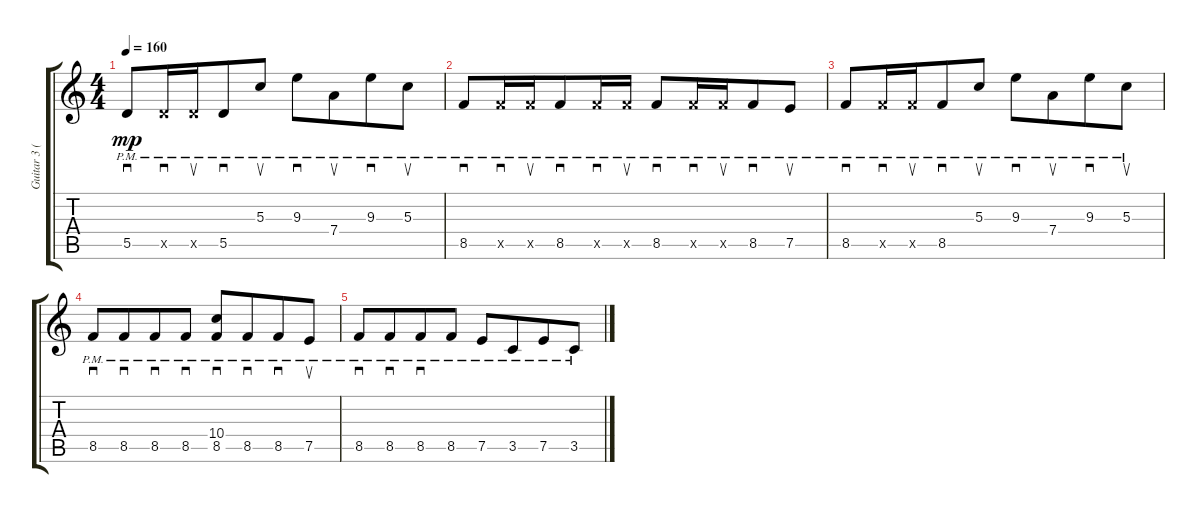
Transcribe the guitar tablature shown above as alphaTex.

\track ("Guitar 3 (Electric)" "Guitar 3 (") {instrument overdrivenguitar}
\staff {score tabs}
\tuning (E4 B3 G3 D3 A2 E2) {hide}
\ts (4 4)
\tempo 160
\clef g2
\ks c
5.5{pm}.8{sd dy mp} 5.5{pm x}.16{sd} 5.5{pm x}.16{su beam merge} 5.5{pm}.8{sd} 5.3{pm}.8{su} 9.3{pm}.8{sd} 7.4{pm}.8{su beam merge} 9.3{pm}.8{sd} 5.3{pm}.8{su} |
8.5{pm}.8{sd} 8.5{pm x}.16{sd} 8.5{pm x}.16{su beam merge} 8.5{pm}.8{sd} 8.5{pm x}.16{sd} 8.5{pm x}.16{su} 8.5{pm}.8{sd} 8.5{pm x}.16{sd} 8.5{pm x}.16{su beam merge} 8.5{pm}.8{sd} 7.5{pm}.8{su} |
8.5{pm}.8{sd} 8.5{pm x}.16{sd} 8.5{pm x}.16{su beam merge} 8.5{pm}.8{sd} 5.3{pm}.8{su} 9.3{pm}.8{sd} 7.4{pm}.8{su beam merge} 9.3{pm}.8{sd} 5.3{pm}.8{su} |
8.5{pm}.8{sd beam merge} 8.5{pm}.8{sd beam merge} 8.5{pm}.8{sd beam merge} 8.5{pm}.8{sd} (10.4{pm} 8.5{pm}).8{sd beam merge} 8.5{pm}.8{sd beam merge} 8.5{pm}.8{sd} 7.5{pm}.8{su} |
8.5{pm}.8{sd beam merge} 8.5{pm}.8{sd beam merge} 8.5{pm}.8{sd} 8.5{pm}.8 7.5{pm}.8 3.5{pm}.8{beam merge} 7.5{pm}.8 3.5{pm}.8
